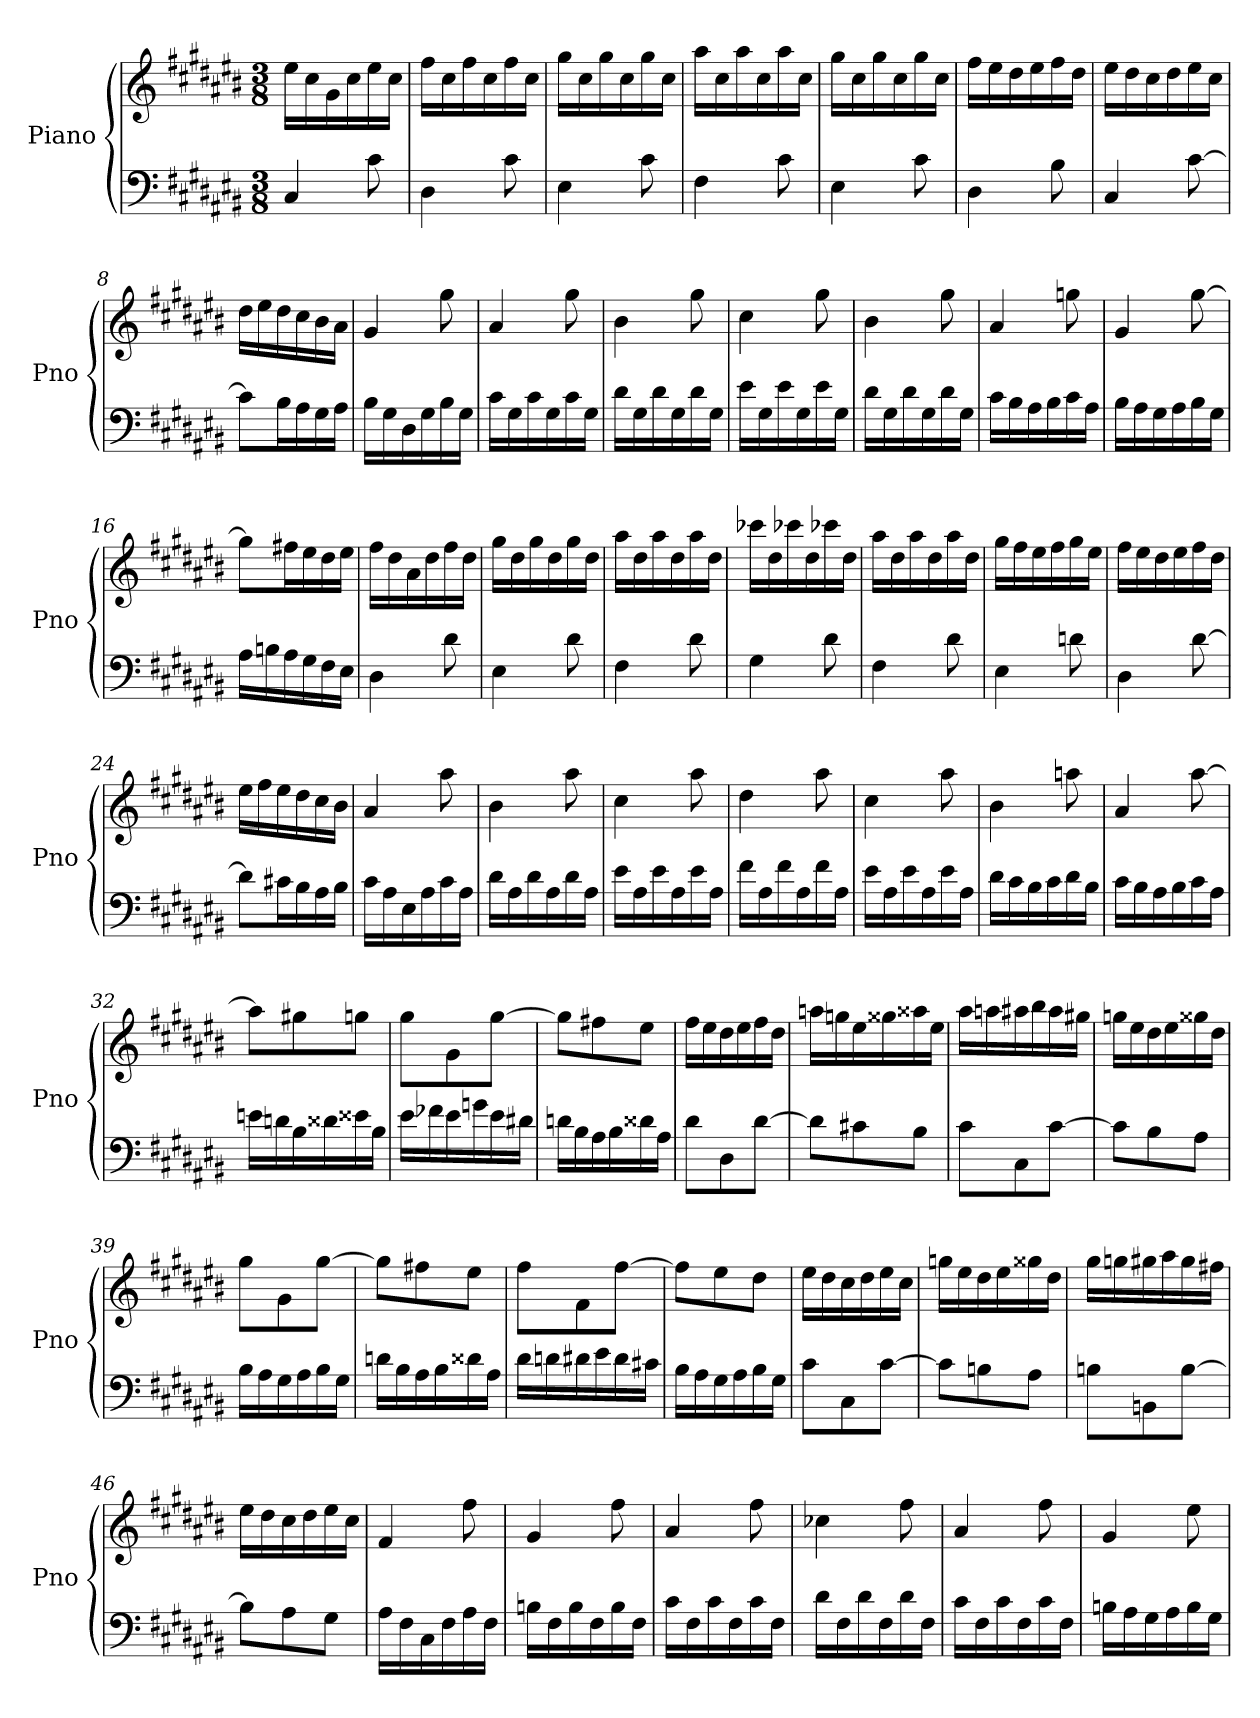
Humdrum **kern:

**kern	**kern
*part1	*part1
*staff2	*staff1
*I"Piano	*
*I'Pno	*
*clefF4	*clefG2
*k[f#c#g#d#a#e#b#]	*k[f#c#g#d#a#e#b#]
*M3/8	*M3/8
=1	=1
4C#/	16ee#\LL
.	16cc#\
.	16g#\
.	16cc#\
8c#\	16ee#\
.	16cc#\JJ
=2	=2
4D#\	16ff#\LL
.	16cc#\
.	16ff#\
.	16cc#\
8c#\	16ff#\
.	16cc#\JJ
=3	=3
4E#\	16gg#\LL
.	16cc#\
.	16gg#\
.	16cc#\
8c#\	16gg#\
.	16cc#\JJ
=4	=4
4F#\	16aa#\LL
.	16cc#\
.	16aa#\
.	16cc#\
8c#\	16aa#\
.	16cc#\JJ
=5	=5
4E#\	16gg#\LL
.	16cc#\
.	16gg#\
.	16cc#\
8c#\	16gg#\
.	16cc#\JJ
=6	=6
4D#\	16ff#\LL
.	16ee#\
.	16dd#\
.	16ee#\
8B#\	16ff#\
.	16dd#\JJ
!!LO:LB:g=z
=7	=7
4C#/	16ee#\LL
.	16dd#\
.	16cc#\
.	16dd#\
[8c#\	16ee#\
.	16cc#\JJ
=8	=8
8c#\L]	16dd#\LL
.	16ee#\
16B#\L	16dd#\
16A#\	16cc#\
16G#\	16b#\
16A#\JJ	16a#\JJ
=9	=9
16B#\LL	4g#/
16G#\	.
16D#\	.
16G#\	.
16B#\	8gg#\
16G#\JJ	.
=10	=10
16c#\LL	4a#/
16G#\	.
16c#\	.
16G#\	.
16c#\	8gg#\
16G#\JJ	.
=11	=11
16d#\LL	4b#\
16G#\	.
16d#\	.
16G#\	.
16d#\	8gg#\
16G#\JJ	.
=12	=12
16e#\LL	4cc#\
16G#\	.
16e#\	.
16G#\	.
16e#\	8gg#\
16G#\JJ	.
=13	=13
16d#\LL	4b#\
16G#\	.
16d#\	.
16G#\	.
16d#\	8gg#\
16G#\JJ	.
!!LO:LB:g=z
=14	=14
16c#\LL	4a#/
16B#\	.
16A#\	.
16B#\	.
16c#\	8ggni\
16A#\JJ	.
=15	=15
16B#\LL	4g#/
16A#\	.
16G#\	.
16A#\	.
16B#\	[8gg#\
16G#\JJ	.
=16	=16
16A#\LL	8gg#\L]
16Bn\	.
16A#\	16ff#X\L
16G#\	16ee#\
16F#\	16dd#\
16E#\JJ	16ee#\JJ
=17	=17
4D#\	16ff#\LL
.	16dd#\
.	16a#\
.	16dd#\
8d#\	16ff#\
.	16dd#\JJ
=18	=18
4E#\	16gg#\LL
.	16dd#\
.	16gg#\
.	16dd#\
8d#\	16gg#\
.	16dd#\JJ
=19	=19
4F#\	16aa#\LL
.	16dd#\
.	16aa#\
.	16dd#\
8d#\	16aa#\
.	16dd#\JJ
=20	=20
4G#\	16ccc-Xi\LL
.	16dd#\
.	16ccc-Xi\
.	16dd#\
8d#\	16ccc-Xi\
.	16dd#\JJ
!!LO:LB:g=z
=21	=21
4F#\	16aa#\LL
.	16dd#\
.	16aa#\
.	16dd#\
8d#\	16aa#\
.	16dd#\JJ
=22	=22
4E#\	16gg#\LL
.	16ff#\
.	16ee#\
.	16ff#\
8dni\	16gg#\
.	16ee#\JJ
=23	=23
4D#\	16ff#\LL
.	16ee#\
.	16dd#\
.	16ee#\
[8d#\	16ff#\
.	16dd#\JJ
=24	=24
8d#\L]	16ee#\LL
.	16ff#\
16c#X\L	16ee#\
16B#\	16dd#\
16A#\	16cc#\
16B#\JJ	16b#\JJ
=25	=25
16c#\LL	4a#/
16A#\	.
16E#\	.
16A#\	.
16c#\	8aa#\
16A#\JJ	.
=26	=26
16d#\LL	4b#\
16A#\	.
16d#\	.
16A#\	.
16d#\	8aa#\
16A#\JJ	.
=27	=27
16e#\LL	4cc#\
16A#\	.
16e#\	.
16A#\	.
16e#\	8aa#\
16A#\JJ	.
!!LO:LB:g=z
=28	=28
16f#\LL	4dd#\
16A#\	.
16f#\	.
16A#\	.
16f#\	8aa#\
16A#\JJ	.
=29	=29
16e#\LL	4cc#\
16A#\	.
16e#\	.
16A#\	.
16e#\	8aa#\
16A#\JJ	.
=30	=30
16d#\LL	4b#\
16c#\	.
16B#\	.
16c#\	.
16d#\	8aani\
16B#\JJ	.
=31	=31
16c#\LL	4a#/
16B#\	.
16A#\	.
16B#\	.
16c#\	[8aa#\
16A#\JJ	.
=32	=32
16eni\LL	8aa#\L]
16dni\	.
16B#\	8gg#X\
16d##i\	.
16e##i\	8ggni\J
16B#\JJ	.
=33	=33
16e#\LL	8gg#\L
16f-Xi\	.
16e#\	8g#\
16gni\	.
16e#\	[8gg#\J
16d#X\JJ	.
!!LO:PB:g=z
=34	=34
16dni\LL	8gg#\L]
16B#\	.
16A#\	8ff#X\
16B#\	.
16d##i\	8ee#\J
16A#\JJ	.
=35	=35
8d#\L	16ff#\LL
.	16ee#\
8D#\	16dd#\
.	16ee#\
[8d#\J	16ff#\
.	16dd#\JJ
=36	=36
8d#\L]	16aani\LL
.	16ggni\
8c#X\	16ee#\
.	16gg##i\
8B#\J	16aa##i\
.	16ee#\JJ
=37	=37
8c#\L	16aa#\LL
.	16aani\
8C#\	16aa#\
.	16bb#\
[8c#\J	16aa#\
.	16gg#X\JJ
=38	=38
8c#\L]	16ggni\LL
.	16ee#\
8B#\	16dd#\
.	16ee#\
8A#\J	16gg##i\
.	16dd#\JJ
=39	=39
16B#\LL	8gg#\L
16A#\	.
16G#\	8g#\
16A#\	.
16B#\	[8gg#\J
16G#\JJ	.
!!LO:LB:g=z
=40	=40
16dni\LL	8gg#\L]
16B#\	.
16A#\	8ff#X\
16B#\	.
16d##i\	8ee#\J
16A#\JJ	.
=41	=41
16d#\LL	8ff#\L
16dni\	.
16d#\	8f#\
16e#\	.
16d#\	[8ff#\J
16c#X\JJ	.
=42	=42
16B#\LL	8ff#\L]
16A#\	.
16G#\	8ee#\
16A#\	.
16B#\	8dd#\J
16G#\JJ	.
=43	=43
8c#\L	16ee#\LL
.	16dd#\
8C#\	16cc#\
.	16dd#\
[8c#\J	16ee#\
.	16cc#\JJ
=44	=44
8c#\L]	16ggni\LL
.	16ee#\
8Bn\	16dd#\
.	16ee#\
8A#\J	16gg##i\
.	16dd#\JJ
=45	=45
8Bn\L	16gg#\LL
.	16ggni\
8BBn\	16gg#\
.	16aa#\
[8B\J	16gg#\
.	16ff#X\JJ
!!LO:LB:g=z
=46	=46
8B\L]	16ee#\LL
.	16dd#\
8A#\	16cc#\
.	16dd#\
8G#\J	16ee#\
.	16cc#\JJ
=47	=47
16A#\LL	4f#/
16F#\	.
16C#\	.
16F#\	.
16A#\	8ff#\
16F#\JJ	.
=48	=48
16Bn\LL	4g#/
16F#\	.
16B\	.
16F#\	.
16B\	8ff#\
16F#\JJ	.
=49	=49
16c#\LL	4a#/
16F#\	.
16c#\	.
16F#\	.
16c#\	8ff#\
16F#\JJ	.
=50	=50
16d#\LL	4cc-Xi\
16F#\	.
16d#\	.
16F#\	.
16d#\	8ff#\
16F#\JJ	.
=51	=51
16c#\LL	4a#/
16F#\	.
16c#\	.
16F#\	.
16c#\	8ff#\
16F#\JJ	.
=52	=52
16Bn\LL	4g#/
16A#\	.
16G#\	.
16A#\	.
16B\	8ee#\
16G#\JJ	.
=	=
*-	*-
